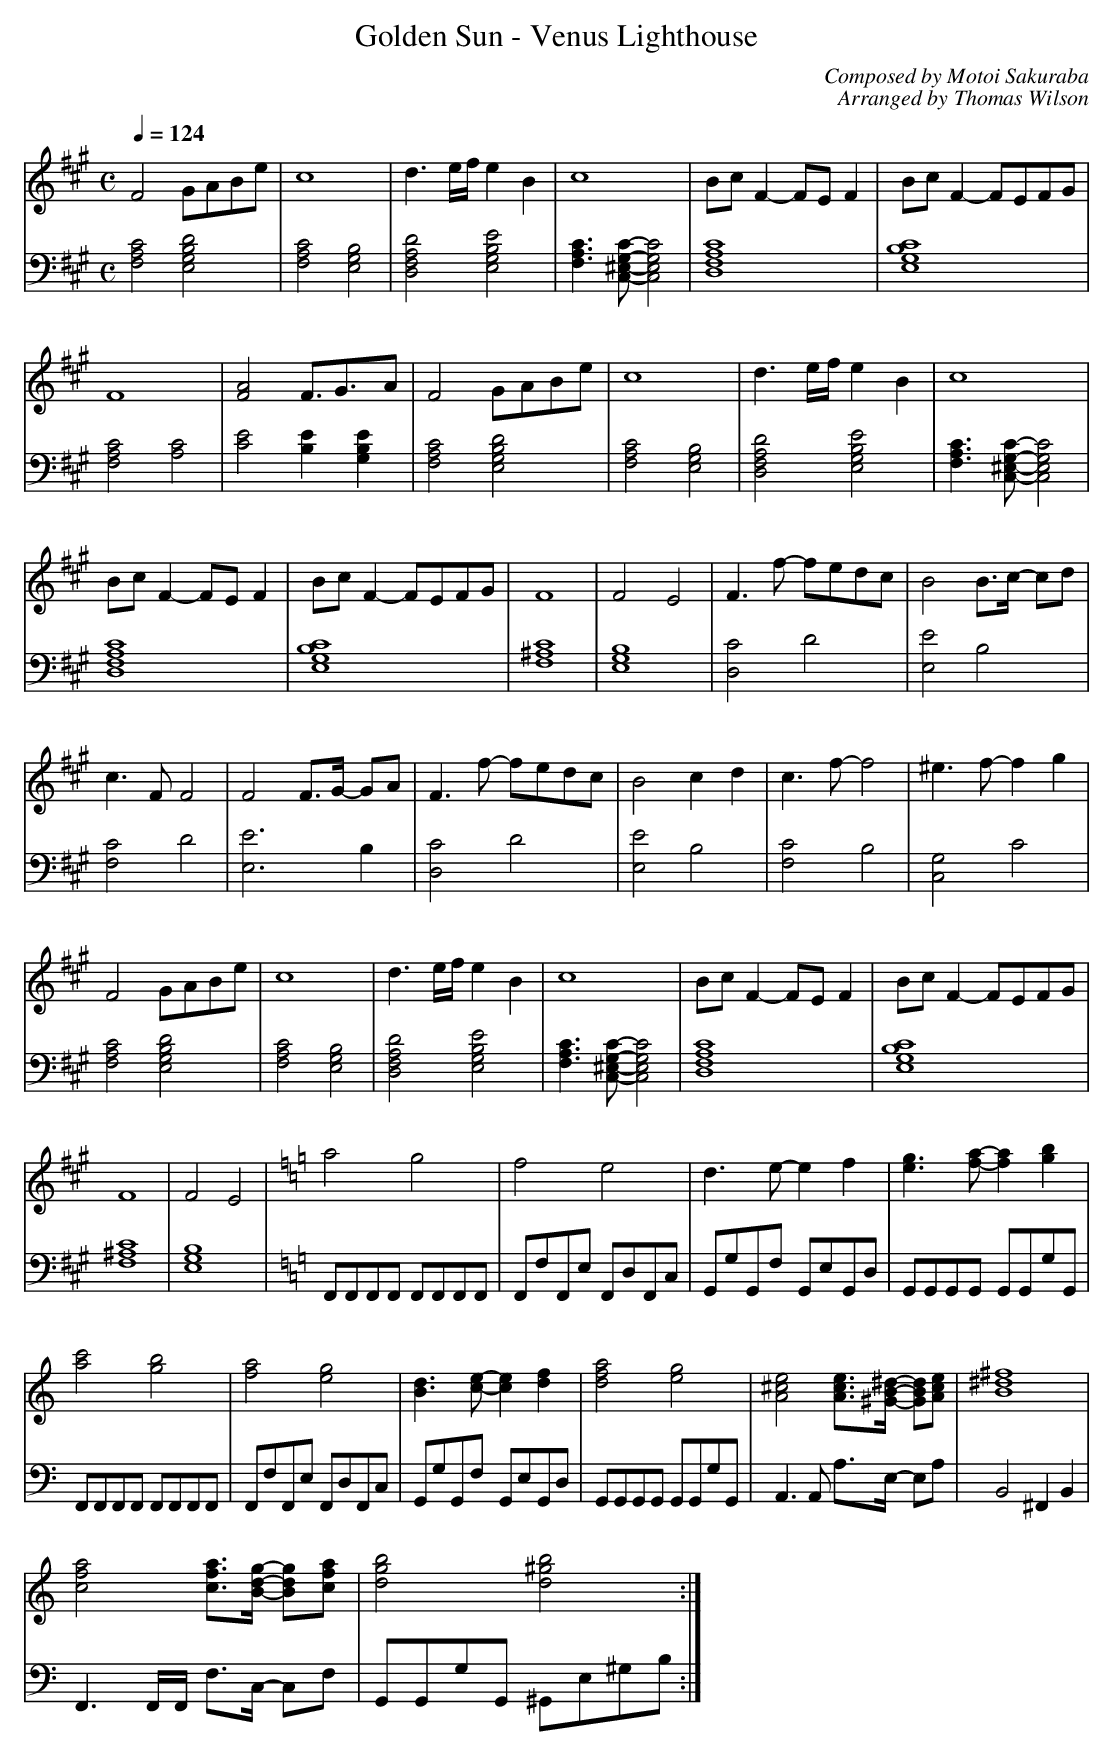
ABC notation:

X:1
T:Golden Sun - Venus Lighthouse
C:Composed by Motoi Sakuraba
C:Arranged by Thomas Wilson
M:C
Q:1/4=124
L:1/8
V:T treble
V:B bass
K:A
[V:T] F4           GABe                    | c8                           | d3         e/f/ e2 B2                | c8                                  | Bc         F2- FE F2                 | Bc           F2- FEFG               |
[V:B] [F,A,C]4     [E,G,B,D]4              | [F,A,C]4    [E,G,B,]4        | [D,F,A,D]4 [E,G,B,E]4                | [F,A,C]3     [C,^E,G,C]- [C,E,G,C]4 | [D,F,A,C]8                           | [E,G,B,C]8                          |
[V:T] F8                                   | [FA]4       F3/2G3/2A        | F4         GABe                      | c8                                  | d3         e/f/ e2 B2                | c8                                  |
[V:B] [F,A,C]4     [A,C]4                  | [CE]4       [B,E]2 [G,B,E]2  | [F,A,C]4   [E,G,B,D]4                | [F,A,C]4     [E,G,B,]4              | [D,F,A,D]4 [E,G,B,E]4                | [F,A,C]3     [C,^E,G,C]- [C,E,G,C]4 |
[V:T] Bc           F2- FE F2               | Bc          F2- FEFG         | F8                                   | F4           E4                     | F3         f- fedc                   | B4           B>c- cd                |
[V:B] [D,F,A,C]8                           | [E,G,B,C]8                   | [F,^A,C]8                            | [E,G,B,]8                           | [D,C]4     D4                        | [E,E]4       B,4                    |
[V:T] c3           F F4                    | F4          F>G- GA          | F3         f- fedc                   | B4           c2 d2                  | c3         f- f4                     | ^e3          f- f2 g2               |
[V:B] [F,C]4       D4                      | [E,E]6      B,2              | [D,C]4     D4                        | [E,E]4       B,4                    | [F,C]4     B,4                       | [C,G,]4      C4                     |
[V:T] F4           GABe                    | c8                           | d3         e/f/ e2 B2                | c8                                  | Bc         F2- FE F2                 | Bc           F2- FEFG               |
[V:B] [F,A,C]4     [E,G,B,D]4              | [F,A,C]4    [E,G,B,]4        | [D,F,A,D]4 [E,G,B,E]4                | [F,A,C]3     [C,^E,G,C]- [C,E,G,C]4 | [D,F,A,C]8                           | [E,G,B,C]8                          |
[V:T] F8                                   | F4          E4               | [K:C]      a4 g4                     | f4           e4                     | d3         e- e2 f2                  | [eg]3        [fa]- [fa]2 [gb]2      |
[V:B] [F,^A,C]8                            | [E,G,B,]8                    | [K:C]      F,,F,,F,,F,, F,,F,,F,,F,, | F,,F,F,,E,   F,,D,F,,C,             | G,,G,G,,F, G,,E,G,,D,                | G,,G,,G,,G,, G,,G,,G,G,,            |
[V:T] [ac']4       [gb]4                   | [fa]4       [eg]4            | [Bd]3      [ce]- [ce]2 [df]2         | [dfa]4       [eg]4                  | [A^ce]4    [Ace]>[^GB^d]- [GBd][Ace] | [B^d^f]8                            |
[V:B] F,,F,,F,,F,, F,,F,,F,,F,,            | F,,F,F,,E,  F,,D,F,,C,       | G,,G,G,,F, G,,E,G,,D,                | G,,G,,G,,G,, G,,G,,G,G,,            | A,,3       A,, A,>E,- E,A,           | B,,4         ^F,,2 B,,2             |
[V:T] [cfa]4       [cfa]>[Bdg]- [Bdg][cfa] | [dgb]4      [d^gb]4         :|
[V:B] F,,3         F,,/F,,/ F,>C,- C,F,    | G,,G,,G,G,, ^G,,E,^G,B,     :|
